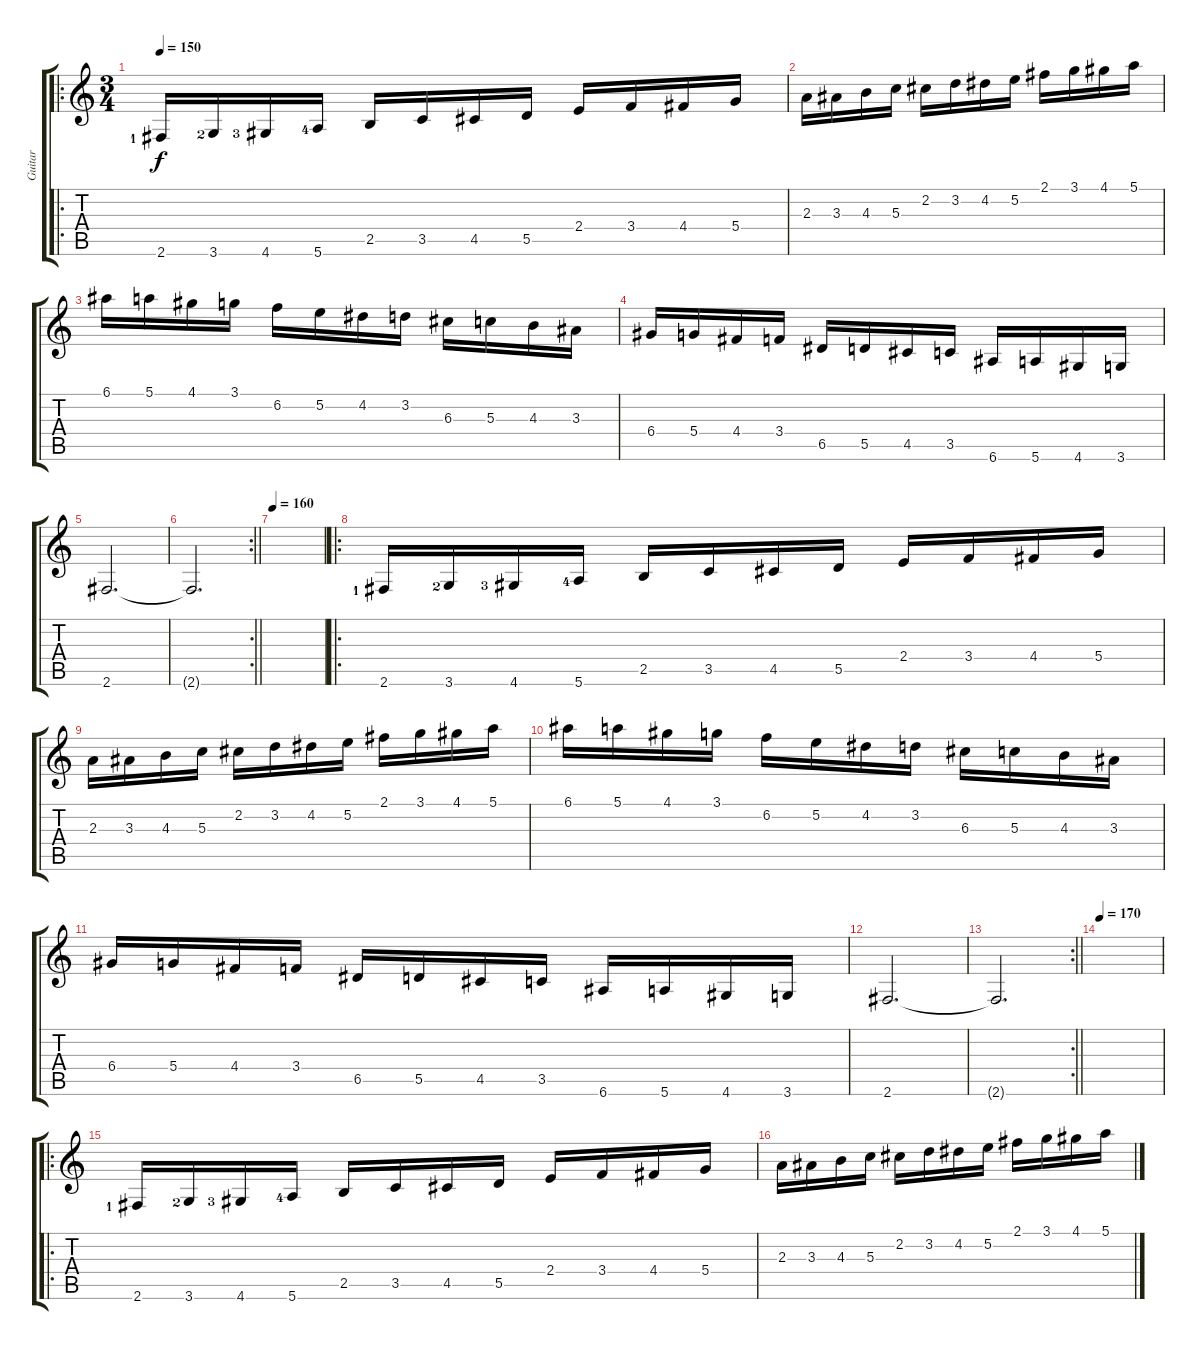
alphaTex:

\track ("Guitar" "Guitar") {instrument electricguitarjazz}
\staff {score tabs}
\tuning (E4 B3 G3 D3 A2 E2) {hide}
\ro
\ts (3 4)
\tempo 150
\clef g2
\ks c
2.6{lf 2}.16{dy f} 3.6{lf 3}.16 4.6{lf 4}.16 5.6{lf 5}.16 2.5.16 3.5.16 4.5.16 5.5.16 2.4.16 3.4.16 4.4.16 5.4.16 |
2.3.16 3.3.16 4.3.16 5.3.16 2.2.16 3.2.16 4.2.16 5.2.16 2.1.16 3.1.16 4.1.16 5.1.16 |
6.1.16 5.1.16 4.1.16 3.1.16 6.2.16 5.2.16 4.2.16 3.2.16 6.3.16 5.3.16 4.3.16 3.3.16 |
6.4.16 5.4.16 4.4.16 3.4.16 6.5.16 5.5.16 4.5.16 3.5.16 6.6.16 5.6.16 4.6.16 3.6.16 |
2.6.2{d} |
\rc 2
\barLineRight lightlight
2.6{t}.2{d} |
\tempo 160
|
\ro
2.6{lf 2}.16 3.6{lf 3}.16 4.6{lf 4}.16 5.6{lf 5}.16 2.5.16 3.5.16 4.5.16 5.5.16 2.4.16 3.4.16 4.4.16 5.4.16 |
2.3.16 3.3.16 4.3.16 5.3.16 2.2.16 3.2.16 4.2.16 5.2.16 2.1.16 3.1.16 4.1.16 5.1.16 |
6.1.16 5.1.16 4.1.16 3.1.16 6.2.16 5.2.16 4.2.16 3.2.16 6.3.16 5.3.16 4.3.16 3.3.16 |
6.4.16 5.4.16 4.4.16 3.4.16 6.5.16 5.5.16 4.5.16 3.5.16 6.6.16 5.6.16 4.6.16 3.6.16 |
2.6.2{d} |
\rc 2
\barLineRight lightlight
2.6{t}.2{d} |
\tempo 170
|
\ro
2.6{lf 2}.16 3.6{lf 3}.16 4.6{lf 4}.16 5.6{lf 5}.16 2.5.16 3.5.16 4.5.16 5.5.16 2.4.16 3.4.16 4.4.16 5.4.16 |
2.3.16 3.3.16 4.3.16 5.3.16 2.2.16 3.2.16 4.2.16 5.2.16 2.1.16 3.1.16 4.1.16 5.1.16
